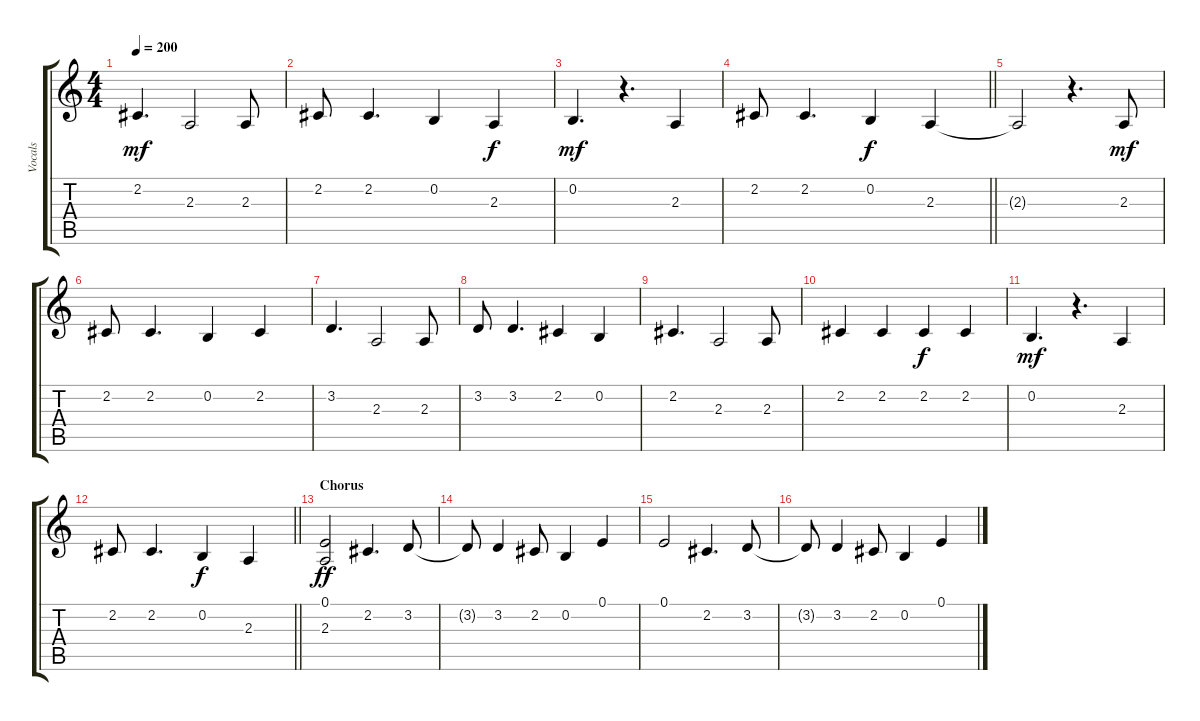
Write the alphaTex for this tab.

\track ("Vocals" "Vocals") {instrument tenorsax}
\staff {score tabs}
\tuning (E4 B3 G3 D3 A2 E2) {hide}
\ts (4 4)
\tempo 200
\clef g2
\ks c
2.2.4{d dy mf} 2.3.2 2.3.8 |
2.2.8 2.2.4{d} 0.2.4 2.3.4{dy f} |
0.2.4{d dy mf} r.4{d} 2.3.4 |
\barLineRight lightlight
2.2.8 2.2.4{d} 0.2.4{dy f} 2.3.4 |
2.3{t}.2 r.4{d} 2.3.8{dy mf} |
2.2.8 2.2.4{d} 0.2.4 2.2.4 |
3.2.4{d} 2.3.2 2.3.8 |
3.2.8 3.2.4{d} 2.2.4 0.2.4 |
2.2.4{d} 2.3.2 2.3.8 |
2.2.4 2.2.4 2.2.4{dy f} 2.2.4 |
0.2.4{d dy mf} r.4{d} 2.3.4 |
\barLineRight lightlight
2.2.8 2.2.4{d} 0.2.4{dy f} 2.3.4 |
\section ("" "Chorus")
(0.1 2.3).2{dy ff} 2.2.4{d} 3.2.8 |
3.2{t}.8 3.2.4 2.2.8 0.2.4 0.1.4 |
0.1.2 2.2.4{d} 3.2.8 |
3.2{t}.8 3.2.4 2.2.8 0.2.4 0.1.4
